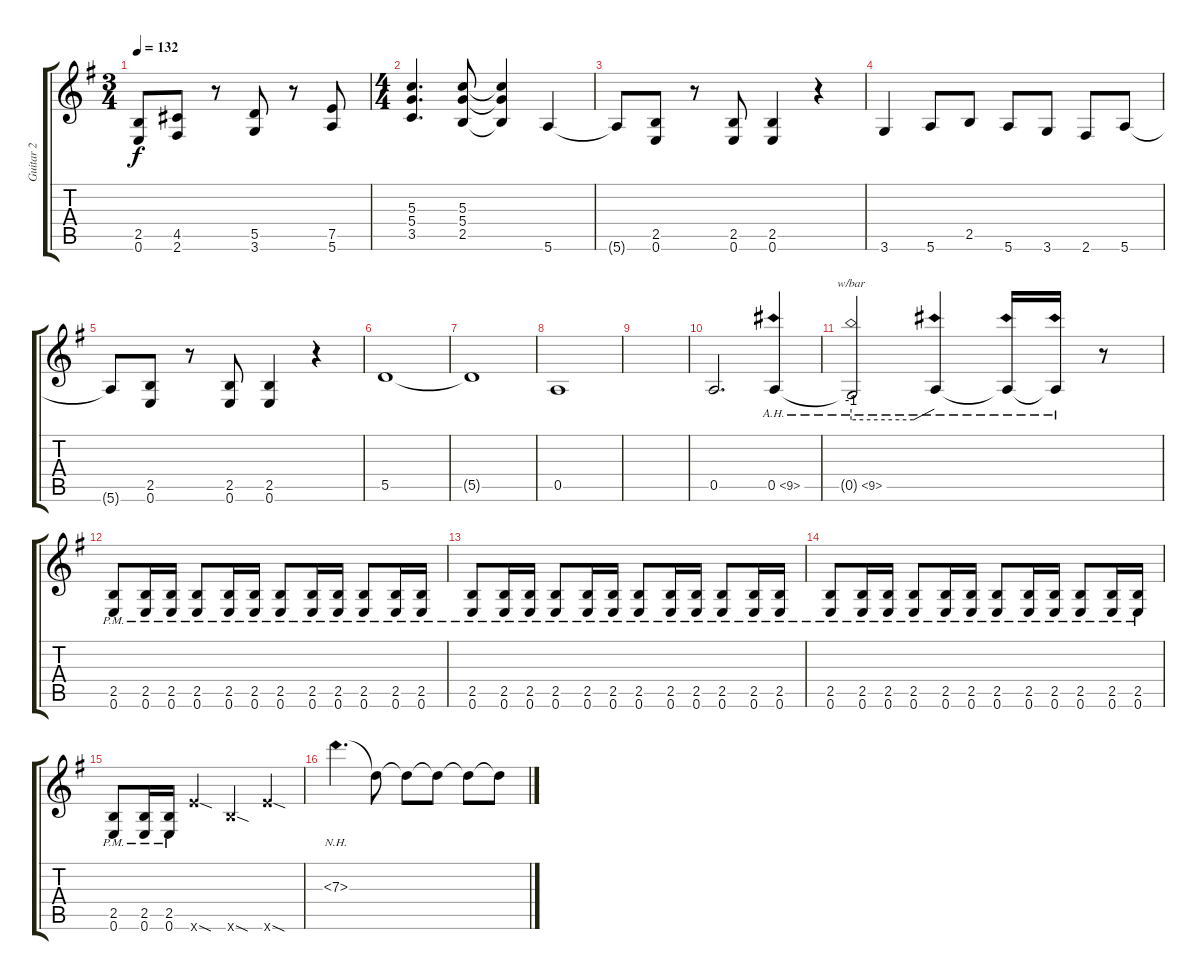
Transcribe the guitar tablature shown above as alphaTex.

\track ("Guitar 2" "Guitar 2") {instrument distortionguitar}
\staff {score tabs}
\tuning (E4 B3 G3 D3 A2 E2) {hide}
\ts (3 4)
\tempo 132
\clef g2
\ks g
(2.5 0.6).8{dy f} (4.5 2.6).8 r.8 (5.5 3.6).8 r.8 (7.5 5.6).8 |
\ts (4 4)
(5.3 5.4 3.5).4{d} (5.3 5.4 2.5).8 (5.3{t} 5.4{t} 2.5{t}).4 5.6.4 |
5.6{t}.8 (2.5 0.6).8 r.8 (2.5 0.6).8 (2.5 0.6).4 r.4 |
3.6.4 5.6.8 2.5.8 5.6.8 3.6.8 2.6.8 5.6.8 |
5.6{t}.8 (2.5 0.6).8 r.8 (2.5 0.6).8 (2.5 0.6).4 r.4 |
5.5.1 |
5.5{t}.1 |
0.5.1 |
|
0.5.2{d} 0.5{ah 9}.4 |
0.5{ah 9 t}.2{tbe (custom default 0 -4 45 -4 60 0)} 0.5{ah 9 t}.4 0.5{ah 9 t}.16 0.5{ah 9 t}.16 r.8 |
(2.5{pm} 0.6{pm}).8 (2.5{pm} 0.6{pm}).16 (2.5{pm} 0.6{pm}).16 (2.5{pm} 0.6{pm}).8 (2.5{pm} 0.6{pm}).16 (2.5{pm} 0.6{pm}).16 (2.5{pm} 0.6{pm}).8 (2.5{pm} 0.6{pm}).16 (2.5{pm} 0.6{pm}).16 (2.5{pm} 0.6{pm}).8 (2.5{pm} 0.6{pm}).16 (2.5{pm} 0.6{pm}).16 |
(2.5{pm} 0.6{pm}).8 (2.5{pm} 0.6{pm}).16 (2.5{pm} 0.6{pm}).16 (2.5{pm} 0.6{pm}).8 (2.5{pm} 0.6{pm}).16 (2.5{pm} 0.6{pm}).16 (2.5{pm} 0.6{pm}).8 (2.5{pm} 0.6{pm}).16 (2.5{pm} 0.6{pm}).16 (2.5{pm} 0.6{pm}).8 (2.5{pm} 0.6{pm}).16 (2.5{pm} 0.6{pm}).16 |
(2.5{pm} 0.6{pm}).8 (2.5{pm} 0.6{pm}).16 (2.5{pm} 0.6{pm}).16 (2.5{pm} 0.6{pm}).8 (2.5{pm} 0.6{pm}).16 (2.5{pm} 0.6{pm}).16 (2.5{pm} 0.6{pm}).8 (2.5{pm} 0.6{pm}).16 (2.5{pm} 0.6{pm}).16 (2.5{pm} 0.6{pm}).8 (2.5{pm} 0.6{pm}).16 (2.5{pm} 0.6{pm}).16 |
(2.5{pm} 0.6{pm}).8 (2.5{pm} 0.6{pm}).16 (2.5{pm} 0.6{pm}).16 12.6{sod x}.4 7.6{sod x}.4 12.6{sod x}.4 |
7.3{nh}.4{d} 7.3{t}.8 7.3{t}.8 7.3{t}.8 7.3{t}.8 7.3{t}.8
